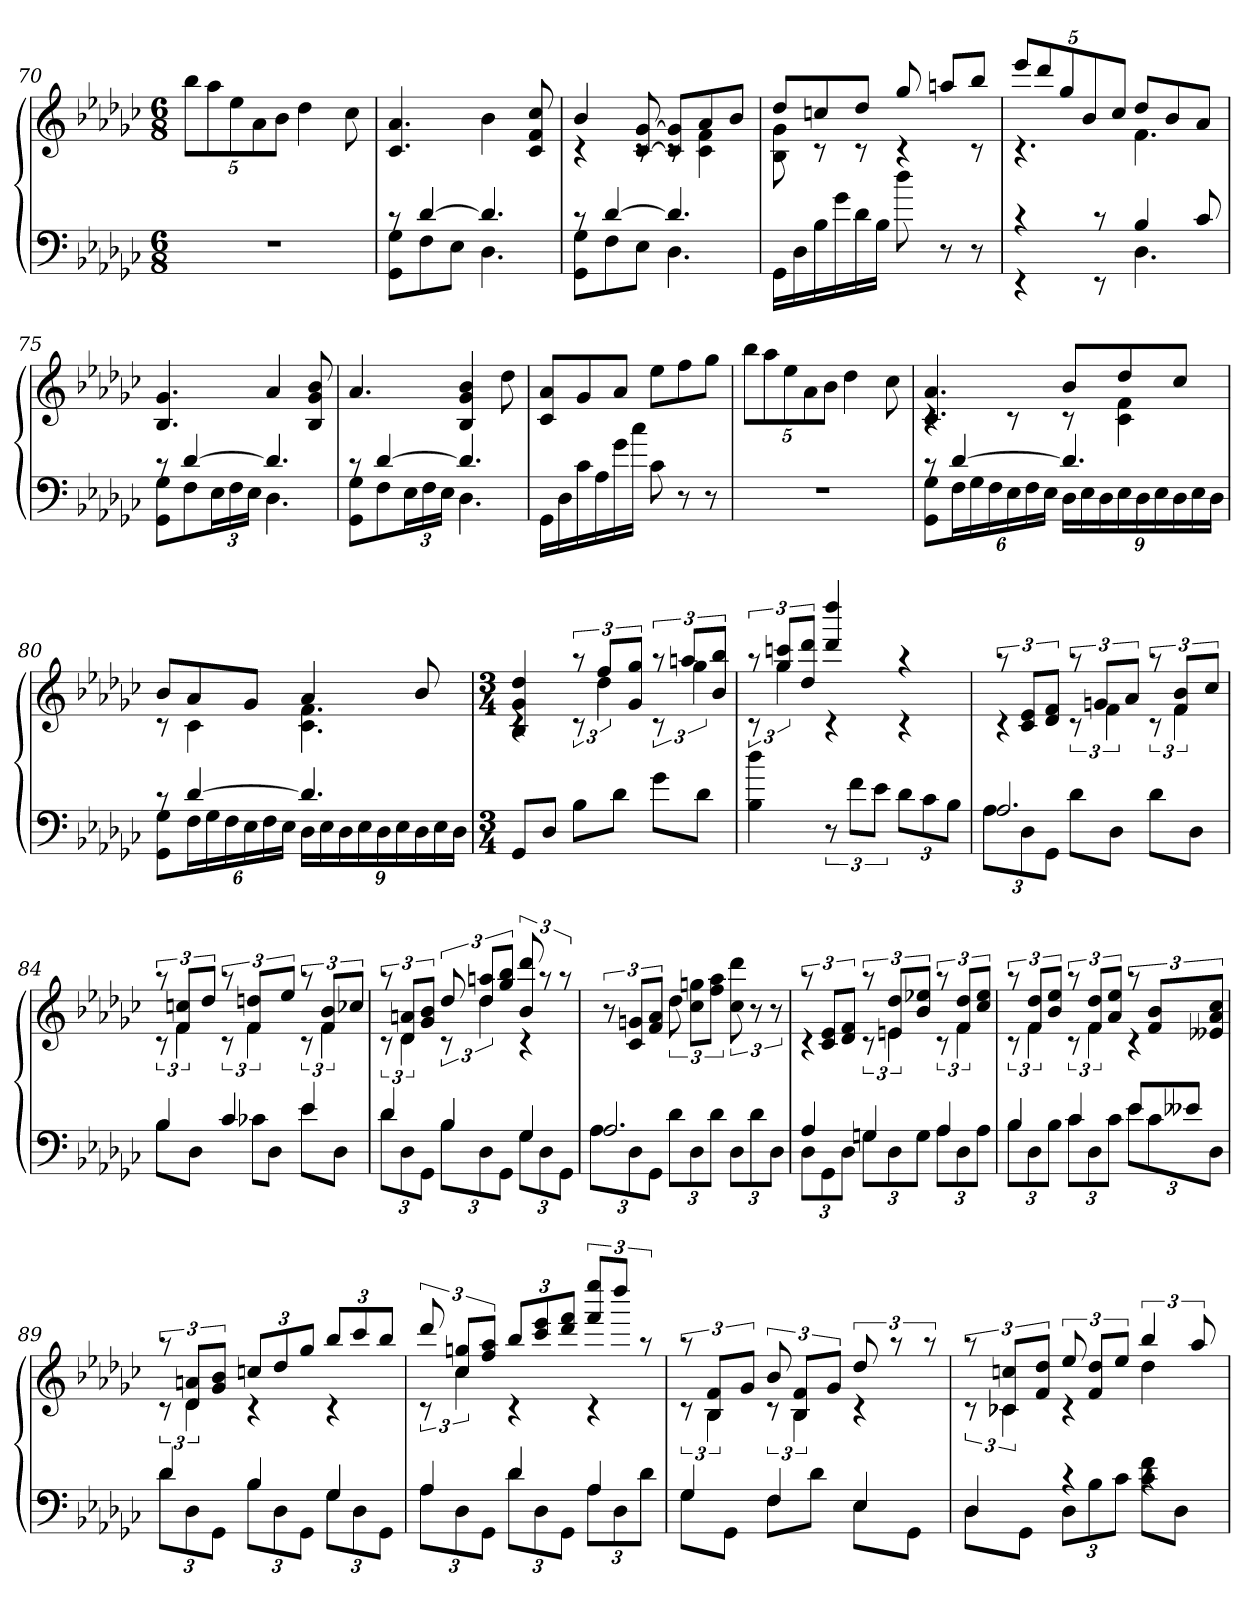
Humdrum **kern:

**kern	**kern
*part1	*part1
*staff2	*staff1
*clefF4	*clefG2
*k[b-e-a-d-g-c-]	*k[b-e-a-d-g-c-]
*e-:	*e-:
*M6/8	*M6/8
=70	=70
2.r	40%3bb-L
.	40%3aa-
.	40%3ee-
.	40%3a-
.	40%3b-J
.	4dd-
.	8cc-
=71	=71
*^	*
8rc	8GG- 8G-L	4.c- 4.a-
[4d-	8F	.
.	8E-J	.
4.d-]	4.D-	4b-
.	.	8c- 8f 8cc-
=72	=72	=72
*	*	*^
8rc	8GG- 8G-L	4b-	4rc
[4d-	8F	.	.
.	8E-J	[8c- [8g-	8rc
4.d-]	4.D-	8c-] 8g-]L	8rc
.	.	8a-	4c- 4f
.	.	8b-J	.
*v	*v	*	*
=73	=73	=73
16GG-LL	8dd-L	8B- 8g-
16D-	.	.
16B-	8ccn	8rc
16g-	.	.
16d-	8dd-J	8rc
16B-JJ	.	.
8dd-	8gg-	4rc
8r	8aanL	.
8r	8bb-J	8rc
=74	=74	=74
*^	*	*
4rc	4rEE	40%3eee-L	4.rc
.	.	40%3ddd-	.
.	.	40%3gg-	.
.	.	40%3b-	.
8rc	8rEE	.	.
.	.	40%3cc-J	.
4B-	4.D-	8dd-L	4.f
.	.	8b-	.
8c-	.	8a-J	.
*	*	*v	*v
=75	=75	=75
8rc	8GG- 8G-L	4.B- 4.g-
[4d-	8F	.
.	24E-L	.
.	24F	.
.	24E-JJ	.
4.d-]	4.D-	4a-
.	.	8B- 8g- 8b-
=76	=76	=76
8rc	8GG- 8G-L	4.a-
[4d-	8F	.
.	24E-L	.
.	24F	.
.	24E-JJ	.
4.d-]	4.D-	4B- 4g- 4b-
.	.	8dd-
*v	*v	*
=77	=77
16GG-LL	8c- 8a-L
16D-	.
16c-	8g-
16A-	.
16g-	8a-J
16cc-JJ	.
8c-	8ee-L
8r	8ff
8r	8gg-J
=78	=78
2.r	40%3bb-L
.	40%3aa-
.	40%3ee-
.	40%3a-
.	40%3b-J
.	4dd-
.	8cc-
=79	=79
*^	*^
8rc	8GG- 8G-L	4.c- 4.a-	4rc
[4d-	24FL	.	.
.	24G-	.	.
.	24F	.	.
.	24E-	.	8rc
.	24F	.	.
.	24E-JJ	.	.
4.d-]	24D-LL	8b-L	8rc
.	24E-	.	.
.	24D-	.	.
.	24E-	8dd-	4c- 4f
.	24D-	.	.
.	24E-	.	.
.	24D-	8cc-J	.
.	24E-	.	.
.	24D-JJ	.	.
=80	=80	=80	=80
8rc	8GG- 8G-L	8b-L	8rc
[4d-	24FL	8a-	4c-
.	24G-	.	.
.	24F	.	.
.	24E-	8g-J	.
.	24F	.	.
.	24E-JJ	.	.
4.d-]	24D-LL	4a-	4.c- 4.f
.	24E-	.	.
.	24D-	.	.
.	24E-	.	.
.	24D-	.	.
.	24E-	.	.
.	24D-	8b-	.
.	24E-	.	.
.	24D-JJ	.	.
*v	*v	*	*
=81	=81	=81
*M3/4	*M3/4	*
8GG-L	4B- 4g- 4dd-	4rc
8D-J	.	.
8B-L	12raa	12rc
.	12ffL	6dd-
8d-J	.	.
.	12g- 12gg-J	.
8g-L	12raa	12rc
.	12aanL	6gg-
8d-J	.	.
.	12b- 12bb-J	.
=82	=82	=82
4B- 4dd-	12raa	12rc
.	12gg- 12cccnL	6gg-
.	12dd- 12ddd-J	.
12r	4ddd- 4dddd-	4rc
12fL	.	.
12e-J	.	.
12d-L	4raa	4rc
12c-	.	.
12B-J	.	.
=83	=83	=83
*^	*	*
2.A-	12A-L	12raa	4rc
.	12D-	12c- 12e-L	.
.	12GG-J	12d- 12fJ	.
.	8d-L	12raa	12rc
.	.	12gnL	6f
.	8D-J	.	.
.	.	12a-J	.
.	8d-L	12raa	12rc
.	.	12f 12b-L	6f
.	8D-J	.	.
.	.	12cc-J	.
=84	=84	=84	=84
4B-	8B-L	12raa	12rc
.	.	12f 12ccnL	6f
.	8D-J	.	.
.	.	12dd-J	.
4c-	8c-XL	12raa	12rc
.	.	12f 12ddnL	6f
.	8D-J	.	.
.	.	12ee-J	.
4e-	8e-L	12raa	12rc
.	.	12f 12b-L	6f
.	8D-J	.	.
.	.	12cc-XJ	.
=85	=85	=85	=85
4d-	12d-L	12raa	12rc
.	12D-	12d- 12anL	6d-
.	12GG-J	12g- 12b-J	.
4B-	12B-L	12dd-	12rc
.	12D-	12dd- 12aanL	6dd-
.	12GG-J	12gg- 12bb-J	.
4G-	12G-L	12b- 12ddd-	4rc
.	12D-	12raa	.
.	12GG-J	12raa	.
*	*	*v	*v
=86	=86	=86
2.A-	12A-L	12r
.	12D-	12c- 12gnL
.	12GG-J	12f 12a-J
.	12d-L	12dd-
.	12D-	12cc- 12ggnL
.	12d-J	12ff 12aa-J
.	12D-L	12cc- 12ddd-
.	12d-	12r
.	12D-J	12r
=87	=87	=87
*	*	*^
4A-	12D-L	12raa	4rc
.	12GG-	12c- 12e-L	.
.	12D-J	12d- 12fJ	.
4Gn	12GL	12raa	12rc
.	12D-	12en 12dd-L	6e
.	12GJ	12b- 12ee-XJ	.
4A-	12A-L	12raa	12rc
.	12D-	12f 12dd-L	6f
.	12A-J	12cc- 12ee-J	.
=88	=88	=88	=88
4B-	12B-L	12raa	12rc
.	12D-	12f 12dd-L	6f
.	12B-J	12b- 12ee-J	.
4c-	12c-L	12raa	12rc
.	12D-	12f 12dd-L	6f
.	12c-J	12a- 12ee-J	.
8e-L	12e-L	12raa	4rc
.	12c-	12f 12b-L	.
8e--XJ	.	.	.
.	12D-J	12e--X 12a- 12cc-J	.
=89	=89	=89	=89
4d-	12d-L	12raa	12rc
.	12D-	12d- 12anL	6d-
.	12GG-J	12g- 12b-J	.
4B-	12B-L	12ccnL	4rc
.	12D-	12dd-	.
.	12GG-J	12gg-J	.
4G-	12G-L	12bb-L	4rc
.	12D-	12ccc-	.
.	12GG-J	12bb-J	.
=90	=90	=90	=90
4A-	12A-L	12ddd-	12rc
.	12D-	12cc- 12ggnL	6cc-
.	12GG-J	12ff 12aa-J	.
4d-	12d-L	12bb-L	4rc
.	12D-	12ccc- 12eee-	.
.	12GG-J	12ddd- 12fffJ	.
4A-	12A-L	12fff 12eeee-L	4rc
.	12D-	12dddd-J	.
.	12d-J	12raa	.
=91	=91	=91	=91
4G-	8G-L	12raa	12rc
.	.	12B- 12fL	6B-
.	8GG-J	.	.
.	.	12g-J	.
4F	8FL	12b-	12rc
.	.	12B- 12fL	6B-
.	8d-J	.	.
.	.	12g-J	.
4E-	8E-L	12dd-	4rc
.	.	12raa	.
.	8GG-J	.	.
.	.	12raa	.
=92	=92	=92	=92
4D-	8D-L	12raa	12rc
.	.	12c-X 12ccnL	6c-X
.	8GG-J	.	.
.	.	12f 12dd-J	.
4rc	12D-L	12ee-	4rc
.	12B-	12f 12dd-L	.
.	12c-J	12ee-J	.
4rc	8c- 8fL	6bb-	4dd-
.	8D-J	.	.
.	.	12aa-	.
*v	*v	*	*
*	*v	*v
=	=
*-	*-
